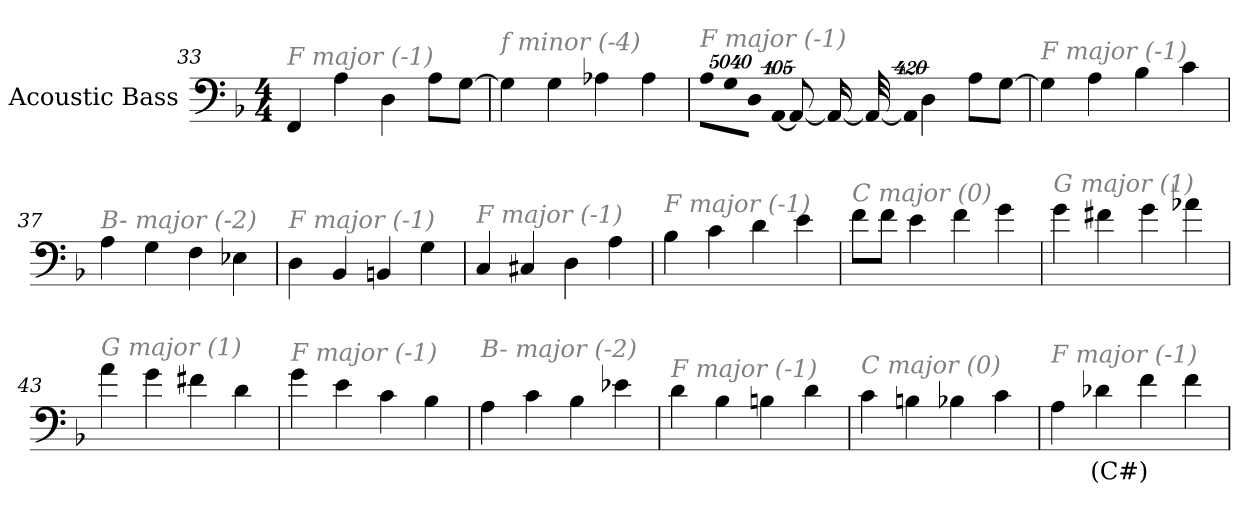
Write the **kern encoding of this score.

**kern	**text
*part1	*part1
*staff1	*staff1
*I"Acoustic Bass	*
*clefF4	*
*ITrd7c12	*
*k[b-]	*
*F:	*
*M4/4	*
=33	=33
!LO:TX:i:color=#808080:t=F major (-1)	!
4FFF	.
4AA	.
4DD	.
8AAL	.
[8GGJ	.
=34	=34
!LO:TX:i:color=#808080:t=f minor (-4)	!
4GG]	.
4GG	.
4AA-X	.
4AA-	.
=35	=35
!LO:TX:i:color=#808080:t=F major (-1)	!
!LO:N:vis=8	!
40320%3347AAL	.
!LO:N:vis=8	!
40320%3347GG	.
!LO:N:vis=8	!
40320%3347DDJ	.
!LO:N:vis=1024	!
[13440%13AAA	.
8AAA_	.
16AAA_	.
32AAA_	.
!LO:N:vis=1024%31	!
13440%407AAA]	.
4DD	.
8AAL	.
[8GGJ	.
=36	=36
!LO:TX:i:color=#808080:t=F major (-1)	!
4GG]	.
4AA	.
4BB-	.
4C	.
=37	=37
!LO:TX:i:color=#808080:t=B- major (-2)	!
4AA	.
4GG	.
4FF	.
4EE-X	.
=38	=38
!LO:TX:i:color=#808080:t=F major (-1)	!
4DD	.
4BBB-	.
4BBBn	.
4GG	.
=39	=39
!LO:TX:i:color=#808080:t=F major (-1)	!
4CC	.
4CC#X	.
4DD	.
4AA	.
=40	=40
!LO:TX:i:color=#808080:t=F major (-1)	!
4BB-	.
4C	.
4D	.
4E	.
=41	=41
!LO:TX:i:color=#808080:t=C major (0)	!
8FL	.
8FJ	.
4E	.
4F	.
4G	.
=42	=42
!LO:TX:i:color=#808080:t=G major (1)	!
4G	.
4F#X	.
4G	.
4A-X	.
=43	=43
!LO:TX:i:color=#808080:t=G major (1)	!
4A	.
4G	.
4F#X	.
4D	.
=44	=44
!LO:TX:i:color=#808080:t=F major (-1)	!
4G	.
4E	.
4C	.
4BB-	.
=45	=45
!LO:TX:i:color=#808080:t=B- major (-2)	!
4AA	.
4C	.
4BB-	.
4E-X	.
=46	=46
!LO:TX:i:color=#808080:t=F major (-1)	!
4D	.
4BB-	.
4BBn	.
4D	.
=47	=47
!LO:TX:i:color=#808080:t=C major (0)	!
4C	.
4BBn	.
4BB-X	.
4C	.
=48	=48
!LO:TX:i:color=#808080:t=F major (-1)	!
4AA	.
4D-Xi	(C#)
4F	.
4F	.
=	=
*-	*-
